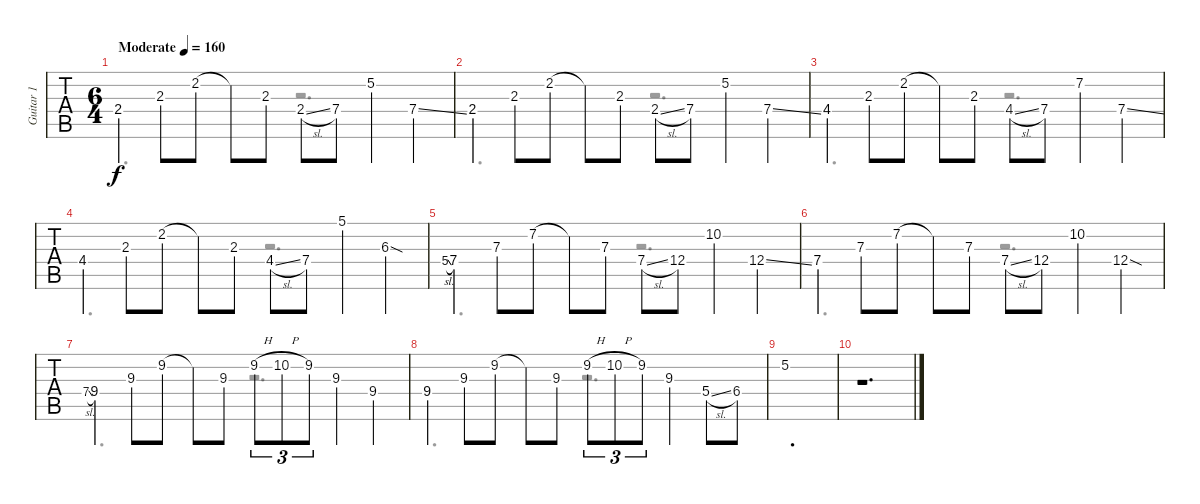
\track ("Guitar 1" "Guitar 1") {instrument electricguitarclean}
\staff {tabs}
\tuning (E4 B3 G3 D3 A2 E2) {hide}
\voice
\ts (6 4)
\tempo (160 "Moderate")
\clef g2
\ks a
2.4.4{dy f volume 12 instrument electricguitarclean} 2.3.8 2.2.8 2.2{t}.8 2.3.8 2.4{sl}.8 7.4.8 5.2.4 7.4{ss}.4 |
2.4.4 2.3.8 2.2.8 2.2{t}.8 2.3.8 2.4{sl}.8 7.4.8{txt ""} 5.2.4 7.4{ss}.4 |
4.4.4 2.3.8 2.2.8 2.2{t}.8 2.3.8 4.4{sl}.8 7.4.8 7.2.4 7.4{ss}.4 |
4.4.4 2.3.8 2.2.8 2.2{t}.8 2.3.8 4.4{sl}.8 7.4.8 5.1.4 6.3{sod}.4 |
5.4{sl}.8{gr onbeat} 7.4.4 7.3.8 7.2.8 7.2{t}.8 7.3.8 7.4{sl}.8 12.4.8 10.2.4 12.4{ss}.4 |
7.4.4 7.3.8 7.2.8 7.2{t}.8 7.3.8 7.4{sl}.8 12.4.8 10.2.4 12.4{sod}.4 |
7.4{sl}.8{gr onbeat} 9.4.4 9.3.8 9.2.8 9.2{t}.8 9.3.8 9.2{h}.8{tu (3 2)} 10.2{h}.8{tu (3 2)} 9.2.8{tu (3 2)} 9.3.4 9.4.4 |
9.4.4 9.3.8 9.2.8 9.2{t}.8 9.3.8 9.2{h}.8{tu (3 2)} 10.2{h}.8{tu (3 2)} 9.2.8{tu (3 2)} 9.3.4 5.4{sl}.8 6.4.8 |
5.2.1{d} |
r.1{d} |
|
|
|
|
|
\voice
\clef g2
\ottava regular
\simile none
\ks a
2.4.2{d dy f} r.2{d} |
2.4.2{d} r.2{d} |
4.4.2{d} r.2{d} |
4.4.2{d} r.2{d} |
5.4{sl}.8{gr onbeat} 7.4.2{d} r.2{d} |
7.4.2{d} r.2{d} |
9.4.2{d} r.2{d} |
9.4.2{d} r.2{d} |
|
|
|
|
|
|
|
